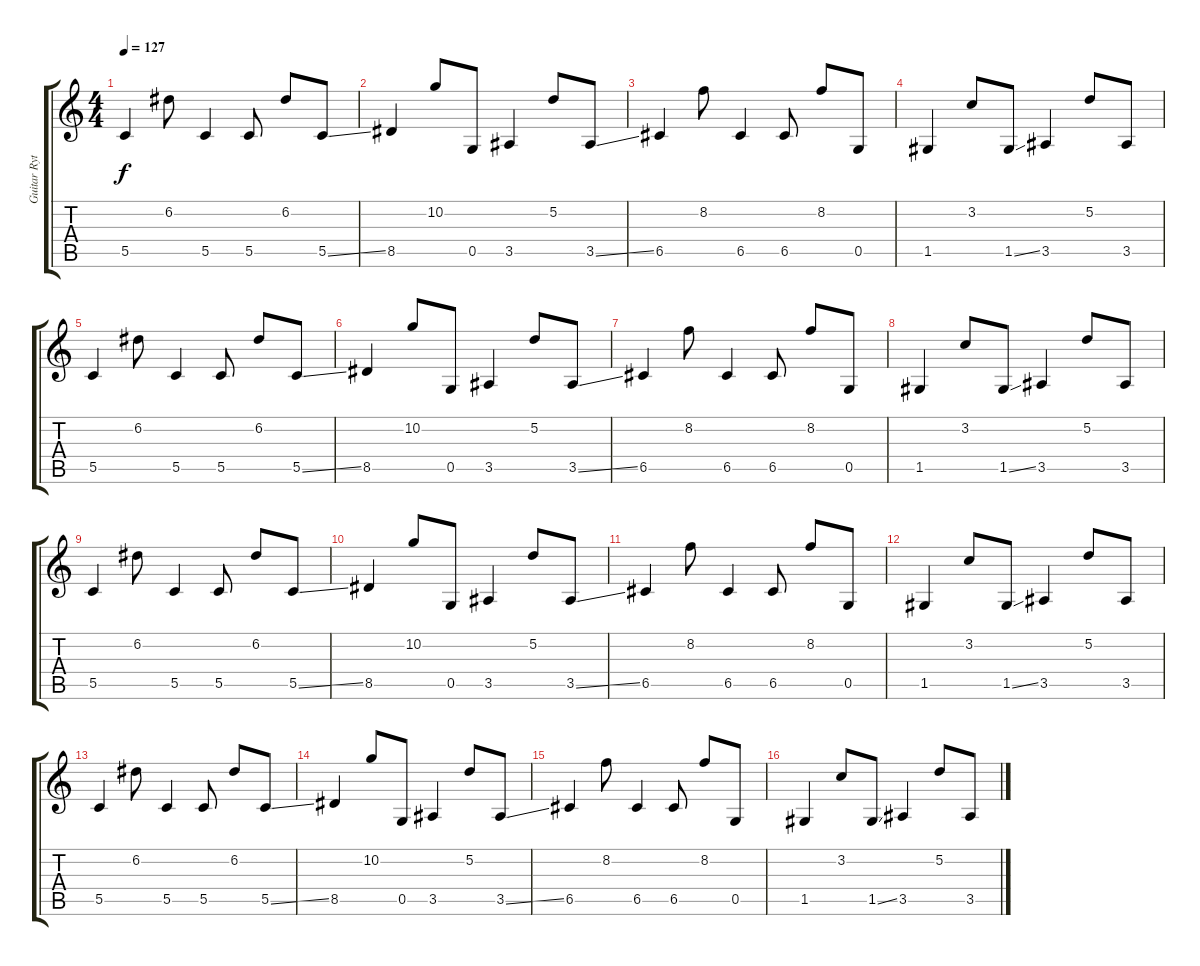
\track ("Guitar Rythm" "Guitar Ryt") {instrument acousticguitarsteel}
\staff {score tabs}
\tuning (D4 A3 F3 C3 G2 C2) {hide}
\ts (4 4)
\tempo 127
\clef g2
\ks c
5.5.4{dy f} 6.2.8 5.5.4 5.5.8 6.2.8 5.5{ss}.8 |
8.5.4 10.2.8 0.5.8 3.5.4 5.2.8 3.5{ss}.8 |
6.5.4 8.2.8 6.5.4 6.5.8 8.2.8 0.5.8 |
1.5.4 3.2.8 1.5{ss}.8 3.5.4 5.2.8 3.5.8 |
5.5.4 6.2.8 5.5.4 5.5.8 6.2.8 5.5{ss}.8 |
8.5.4 10.2.8 0.5.8 3.5.4 5.2.8 3.5{ss}.8 |
6.5.4 8.2.8 6.5.4 6.5.8 8.2.8 0.5.8 |
1.5.4 3.2.8 1.5{ss}.8 3.5.4 5.2.8 3.5.8 |
5.5.4 6.2.8 5.5.4 5.5.8 6.2.8 5.5{ss}.8 |
8.5.4 10.2.8 0.5.8 3.5.4 5.2.8 3.5{ss}.8 |
6.5.4 8.2.8 6.5.4 6.5.8 8.2.8 0.5.8 |
1.5.4 3.2.8 1.5{ss}.8 3.5.4 5.2.8 3.5.8 |
5.5.4 6.2.8 5.5.4 5.5.8 6.2.8 5.5{ss}.8 |
8.5.4 10.2.8 0.5.8 3.5.4 5.2.8 3.5{ss}.8 |
6.5.4 8.2.8 6.5.4 6.5.8 8.2.8 0.5.8 |
1.5.4 3.2.8 1.5{ss}.8 3.5.4 5.2.8 3.5.8
